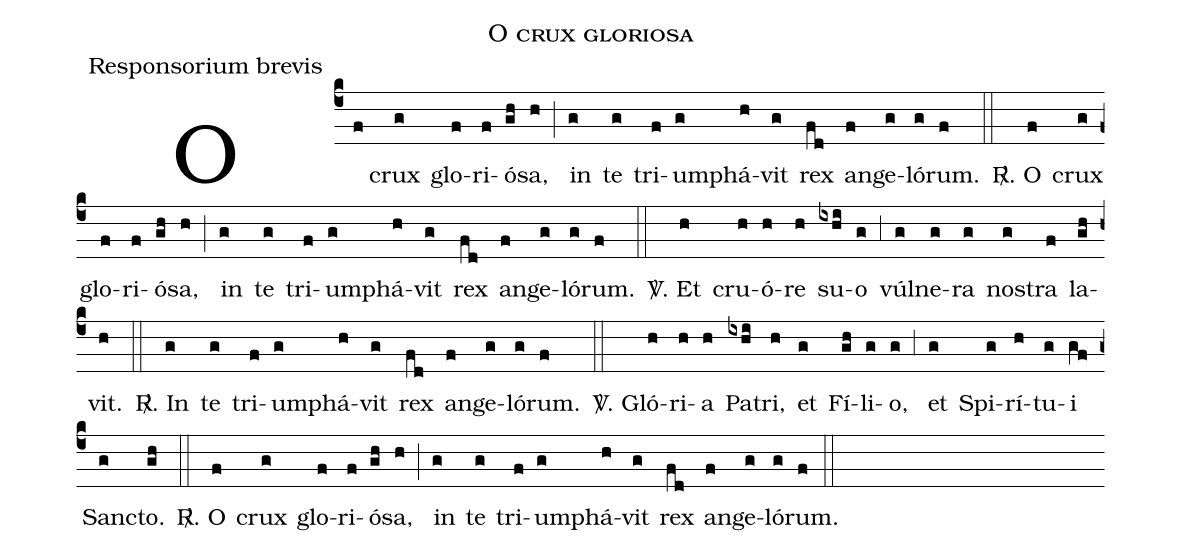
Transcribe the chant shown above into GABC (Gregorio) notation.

name:O crux gloriosa;
office-part:Responsorium brevis;
%%
(c4)O(f) crux(g) glo(f)ri(f)ó(gh)sa,(h) (;) in(g) te(g) tri(f)um(g)phá(h)vit(g) rex(fd) an(f)ge(g)ló(g)rum.(f) (::)

<sp>R/</sp>. O(f) crux(g) glo(f)ri(f)ó(gh)sa,(h) (;) in(g) te(g) tri(f)um(g)phá(h)vit(g) rex(fd) an(f)ge(g)ló(g)rum.(f) (::)

<sp>V/</sp>. Et(h) cru(h)ó(h)re(h) su(ixhi)o(g) (,3) vúl(g)ne(g)ra(g) nos(g)tra(f) la(gh)vit.(h) (::)

<sp>R/</sp>. In(g) te(g) tri(f)um(g)phá(h)vit(g) rex(fd) an(f)ge(g)ló(g)rum.(f) (::)

<sp>V/</sp>. Gló(h)ri(h)a(h) Pa(ixhi)tri,(h) et(g) Fí(gh)li(g)o,(g) (,3) et(g) Spi(g)rí(h)tu(g)i(gf) Sanc(g)to.(gh) (::)

<sp>R/</sp>. O(f) crux(g) glo(f)ri(f)ó(gh)sa,(h) (;) in(g) te(g) tri(f)um(g)phá(h)vit(g) rex(fd) an(f)ge(g)ló(g)rum.(f) (::)
